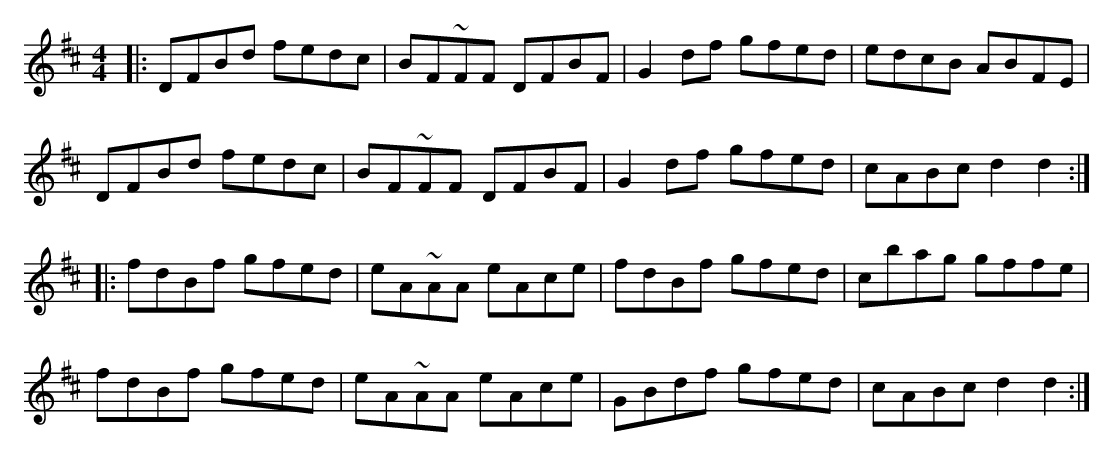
X:1
M:4/4
K:D
|:DFBd fedc|BF~FF DFBF|G2 df gfed|edcB ABFE|
DFBd fedc|BF~FF DFBF|G2 df gfed|cABc d2 d2:|
|:fdBf gfed|eA~AA eAce|fdBf gfed|cbag gffe|
fdBf gfed|eA~AA eAce|GBdf gfed|cABc d2 d2:|
